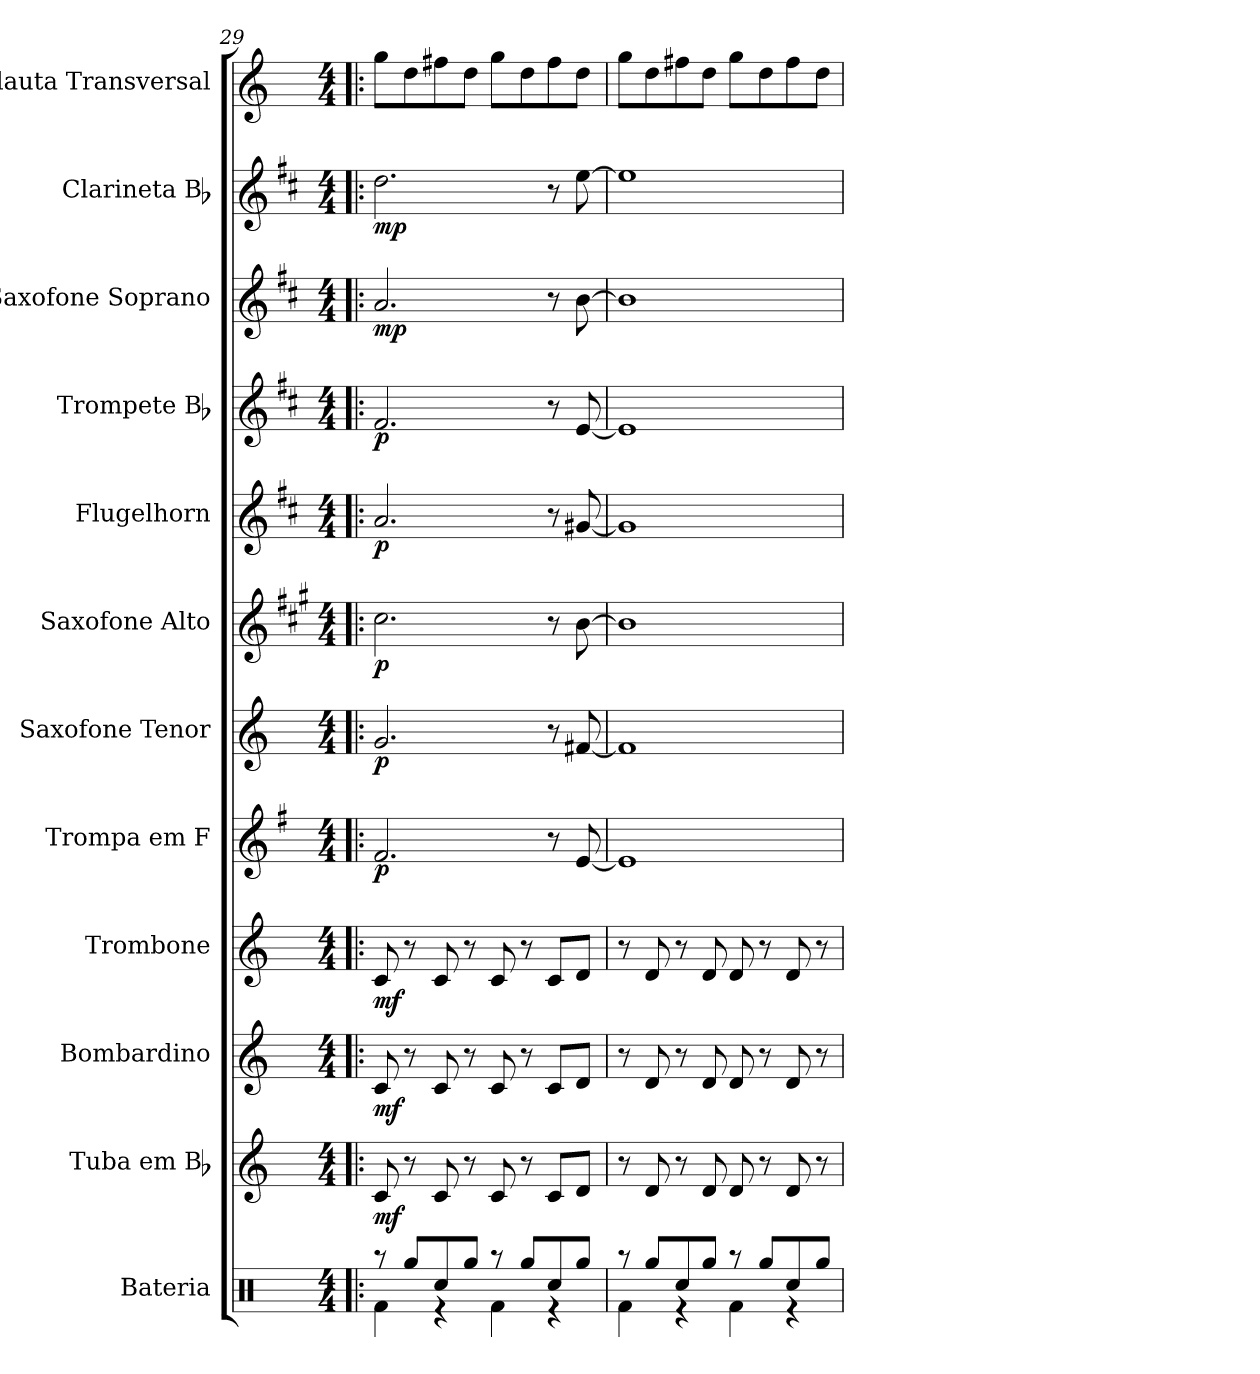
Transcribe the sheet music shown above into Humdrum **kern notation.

**kern	**kern	**dynam	**kern	**dynam	**kern	**dynam	**kern	**dynam	**kern	**dynam	**kern	**dynam	**kern	**dynam	**kern	**dynam	**kern	**dynam	**kern	**dynam	**kern
*part12	*part11	*part11	*part10	*part10	*part9	*part9	*part8	*part8	*part7	*part7	*part6	*part6	*part5	*part5	*part4	*part4	*part3	*part3	*part2	*part2	*part1
*staff12	*staff11	*staff11	*staff10	*staff10	*staff9	*staff9	*staff8	*staff8	*staff7	*staff7	*staff6	*staff6	*staff5	*staff5	*staff4	*staff4	*staff3	*staff3	*staff2	*staff2	*staff1
*I"Bateria	*I"Tuba em Bb	*	*I"Bombardino	*	*I"Trombone	*	*I"Trompa em F	*	*I"Saxofone Tenor	*	*I"Saxofone Alto	*	*I"Flugelhorn	*	*I"Trompete Bb	*	*I"Saxofone Soprano	*	*I"Clarineta Bb	*	*I"Flauta Transversal
*I'Bat.	*I'Tu. Bb	*	*I'Bomb.	*	*I'Tbn.	*	*I'Trom. F	*	*I'Sax. Tn.	*	*	*	*I'Flghn.	*	*I'Tpt. Bb	*	*I'Sax. Sop.	*	*I'Cl. Bb	*	*I'Fl.
*clefX	*clefG2	*	*clefG2	*	*clefG2	*	*clefG2	*	*clefG2	*	*clefG2	*	*clefG2	*	*clefG2	*	*clefG2	*	*clefG2	*	*clefG2
*	*ITrd15c26	*	*ITrd8c14	*	*ITrd8c14	*	*ITrd4c7	*	*ITrd8c14	*	*ITrd5c9	*	*ITrd1c2	*	*ITrd1c2	*	*ITrd1c2	*	*ITrd1c2	*	*
*k[]	*k[]	*	*k[]	*	*k[]	*	*k[]	*	*k[]	*	*k[]	*	*k[]	*	*k[]	*	*k[]	*	*k[]	*	*k[]
*M4/4	*M4/4	*	*M4/4	*	*M4/4	*	*M4/4	*	*M4/4	*	*M4/4	*	*M4/4	*	*M4/4	*	*M4/4	*	*M4/4	*	*M4/4
=29!|:	=29!|:	=29!|:	=29!|:	=29!|:	=29!|:	=29!|:	=29!|:	=29!|:	=29!|:	=29!|:	=29!|:	=29!|:	=29!|:	=29!|:	=29!|:	=29!|:	=29!|:	=29!|:	=29!|:	=29!|:	=29!|:
*^	*	*	*	*	*	*	*	*	*	*	*	*	*	*	*	*	*	*	*	*	*
!	!	!	!LO:DY:b	!	!LO:DY:b	!	!LO:DY:b	!	!LO:DY:b	!	!LO:DY:b	!	!LO:DY:b	!	!LO:DY:b	!	!LO:DY:b	!	!LO:DY:b	!	!LO:DY:b	!
8r	4Rf\	8CC/	mf	8C/	mf	8C/	mf	2.B/	p	2.G/	p	2.e\	p	2.g/	p	2.e/	p	2.g/	mp	2.cc\	mp	8gg\L
8Rgg/L	.	8r	.	8r	.	8r	.	.	.	.	.	.	.	.	.	.	.	.	.	.	.	8dd\
8Rcc/	4r	8CC/	.	8C/	.	8C/	.	.	.	.	.	.	.	.	.	.	.	.	.	.	.	8ff#X\
8Rgg/J	.	8r	.	8r	.	8r	.	.	.	.	.	.	.	.	.	.	.	.	.	.	.	8dd\J
8r	4Rf\	8CC/	.	8C/	.	8C/	.	.	.	.	.	.	.	.	.	.	.	.	.	.	.	8gg\L
8Rgg/L	.	8r	.	8r	.	8r	.	.	.	.	.	.	.	.	.	.	.	.	.	.	.	8dd\
8Rcc/	4r	8CC/L	.	8C/L	.	8C/L	.	8r	.	8r	.	8r	.	8r	.	8r	.	8r	.	8r	.	8ff#\
8Rgg/J	.	8DD/J	.	8D/J	.	8D/J	.	[8A/	.	[8F#X/	.	[8d\	.	[8f#X/	.	[8d/	.	[8a\	.	[8dd\	.	8dd\J
=30	=30	=30	=30	=30	=30	=30	=30	=30	=30	=30	=30	=30	=30	=30	=30	=30	=30	=30	=30	=30	=30	=30
8r	4Rf\	8r	.	8r	.	8r	.	1A]	.	1F#]	.	1d]	.	1f#]	.	1d]	.	1a]	.	1dd]	.	8gg\L
8Rgg/L	.	8DD/	.	8D/	.	8D/	.	.	.	.	.	.	.	.	.	.	.	.	.	.	.	8dd\
8Rcc/	4r	8r	.	8r	.	8r	.	.	.	.	.	.	.	.	.	.	.	.	.	.	.	8ff#X\
8Rgg/J	.	8DD/	.	8D/	.	8D/	.	.	.	.	.	.	.	.	.	.	.	.	.	.	.	8dd\J
8r	4Rf\	8DD/	.	8D/	.	8D/	.	.	.	.	.	.	.	.	.	.	.	.	.	.	.	8gg\L
8Rgg/L	.	8r	.	8r	.	8r	.	.	.	.	.	.	.	.	.	.	.	.	.	.	.	8dd\
8Rcc/	4r	8DD/	.	8D/	.	8D/	.	.	.	.	.	.	.	.	.	.	.	.	.	.	.	8ff#\
8Rgg/J	.	8r	.	8r	.	8r	.	.	.	.	.	.	.	.	.	.	.	.	.	.	.	8dd\J
*v	*v	*	*	*	*	*	*	*	*	*	*	*	*	*	*	*	*	*	*	*	*	*
=	=	=	=	=	=	=	=	=	=	=	=	=	=	=	=	=	=	=	=	=	=
*-	*-	*-	*-	*-	*-	*-	*-	*-	*-	*-	*-	*-	*-	*-	*-	*-	*-	*-	*-	*-	*-
